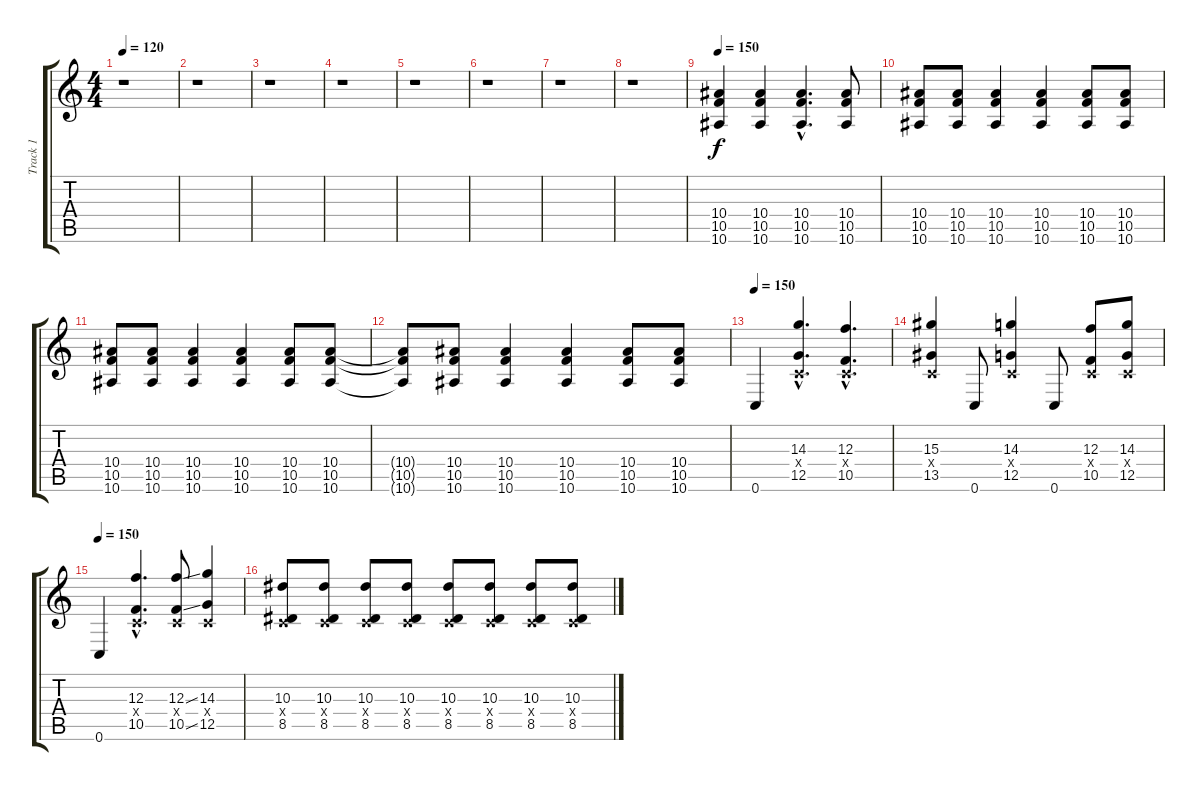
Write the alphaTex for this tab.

\track ("Track 1" "Track 1") {instrument overdrivenguitar}
\staff {score tabs}
\tuning (D4 A3 F3 C3 G2 C2) {hide}
\ts (4 4)
\tempo 120
\clef g2
\ks c
r.1{dy f} |
r.1 |
r.1 |
r.1 |
r.1 |
r.1 |
r.1 |
r.1 |
\tempo 150
(10.4 10.5 10.6).4{instrument overdrivenguitar} (10.4 10.5 10.6).4 (10.4{hac} 10.5{hac} 10.6{hac}).4{d} (10.4 10.5 10.6).8 |
(10.4 10.5 10.6).8 (10.4 10.5 10.6).8 (10.4 10.5 10.6).4 (10.4 10.5 10.6).4 (10.4 10.5 10.6).8 (10.4 10.5 10.6).8 |
(10.4 10.5 10.6).8 (10.4 10.5 10.6).8 (10.4 10.5 10.6).4 (10.4 10.5 10.6).4 (10.4 10.5 10.6).8 (10.4 10.5 10.6).8 |
(10.4{t} 10.5{t} 10.6{t}).8 (10.4 10.5 10.6).8 (10.4 10.5 10.6).4 (10.4 10.5 10.6).4 (10.4 10.5 10.6).8 (10.4 10.5 10.6).8 |
\tempo 150
0.6.4{volume 8 balance 2 instrument electricguitarjazz} (14.3{hac} 0.4{hac x} 12.5{hac}).4{d} (12.3{hac} 0.4{hac x} 10.5{hac}).4{d} |
(15.3 0.4{x} 13.5).4 0.6.8 (14.3 0.4{x} 12.5).4 0.6.8 (12.3 0.4{x} 10.5).8 (14.3 0.4{x} 12.5).8 |
\tempo 150
0.6.4 (12.3{hac} 0.4{hac x} 10.5{hac}).4{d} (12.3{ss} 0.4{x} 10.5{ss}).8 (14.3 0.4{x} 12.5).4 |
(10.3 0.4{x} 8.5).8 (10.3 0.4{x} 8.5).8 (10.3 0.4{x} 8.5).8 (10.3 0.4{x} 8.5).8 (10.3 0.4{x} 8.5).8 (10.3 0.4{x} 8.5).8 (10.3 0.4{x} 8.5).8 (10.3 0.4{x} 8.5).8
